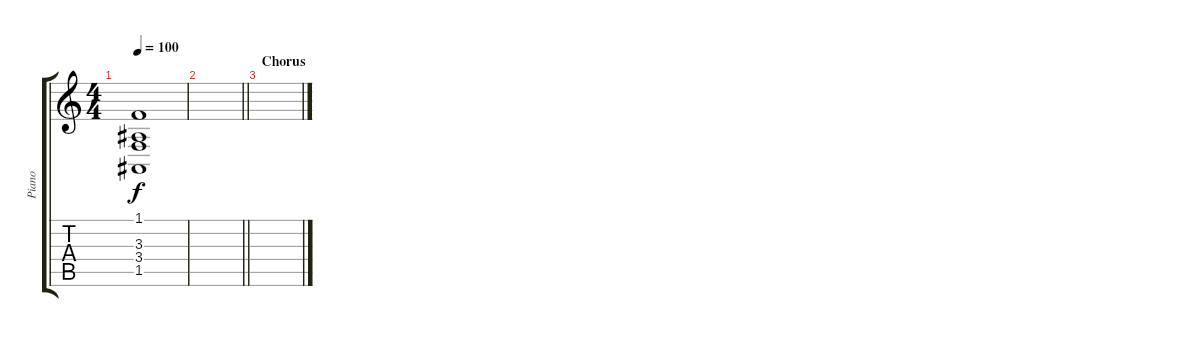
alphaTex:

\track ("Piano" "Piano") {instrument acousticgrandpiano}
\staff {score tabs}
\tuning (E4 B3 G3 D3 A2 E2) {hide}
\ts (4 4)
\tempo 100
\clef g2
\ks c
(1.1 3.3 3.4 1.5).1{dy f} |
\barLineRight lightlight
|
\section ("" "Chorus")
